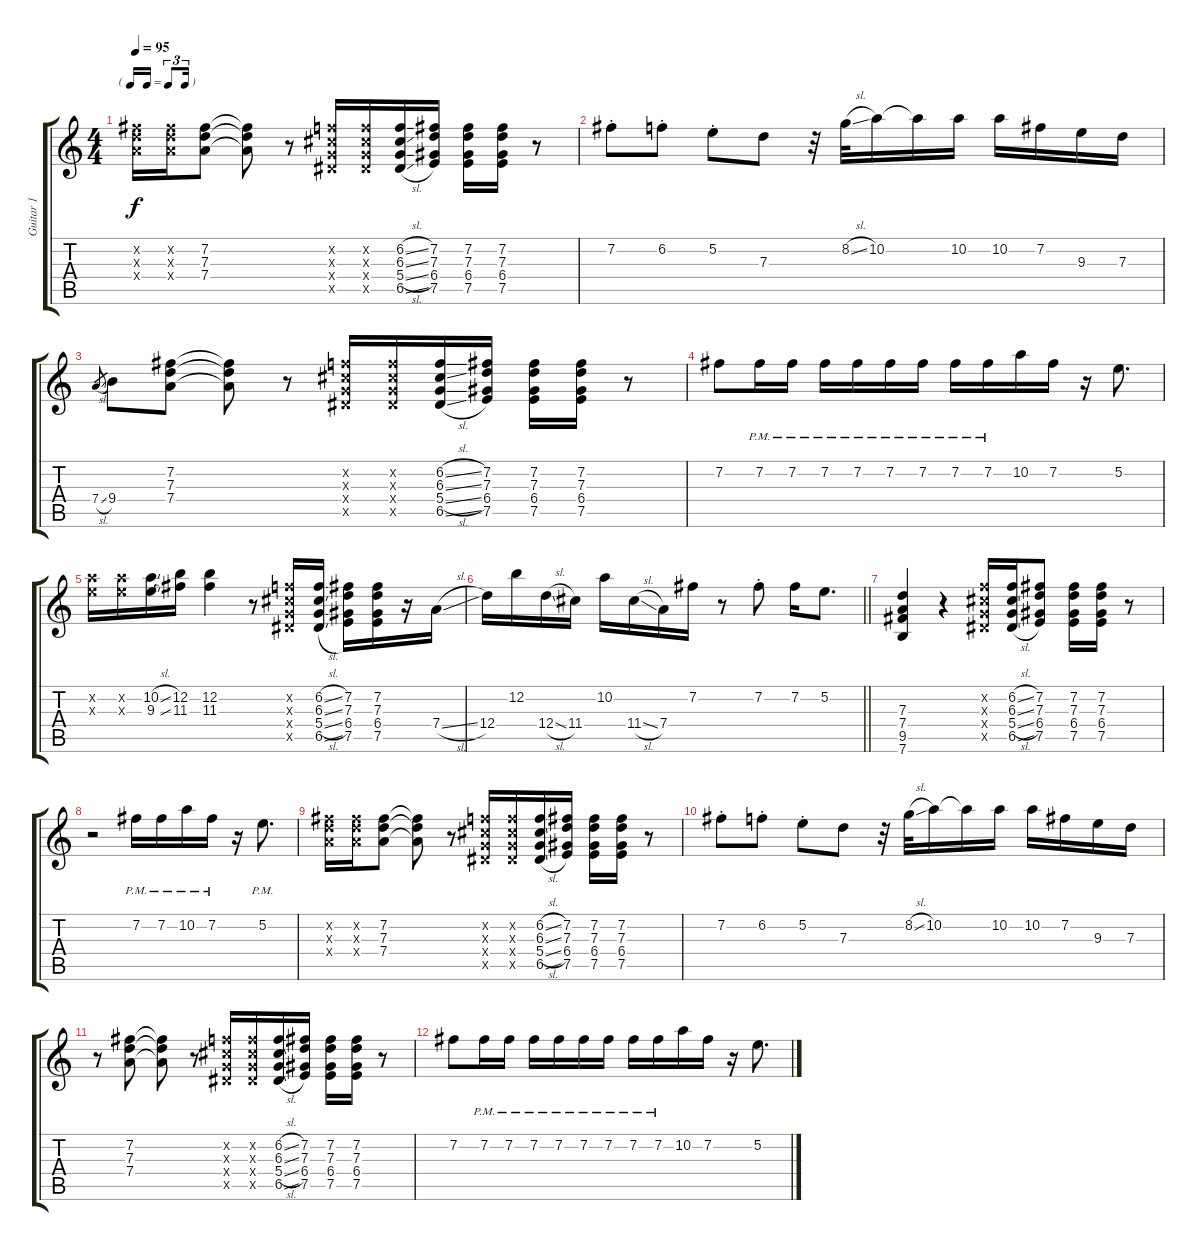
\track ("Guitar 1" "Guitar 1") {instrument electricguitarjazz}
\staff {score tabs}
\tuning (E4 B3 G3 D3 A2 E2) {hide}
\ts (4 4)
\tf triplet16th
\tempo 95
\clef g2
\ks c
(7.2{x} 7.3{x} 7.4{x}).16{dy f} (7.2{x} 7.3{x} 7.4{x}).16 (7.2 7.3 7.4).8 (7.2{t} 7.3{t} 7.4{t}).8 r.8 (6.2{x} 6.3{x} 5.4{x} 6.5{x}).16 (6.2{x} 6.3{x} 5.4{x} 6.5{x}).16 (6.2{sl} 6.3{sl} 5.4{sl} 6.5{sl}).16 (7.2 7.3 6.4 7.5).16 (7.2 7.3 6.4 7.5).16 (7.2 7.3 6.4 7.5).16 r.8 |
7.2{st}.8 6.2{st}.8 5.2{st}.8 7.3.8 r.32 8.2{sl}.32 10.2.16 10.2{t}.16 10.2.16 10.2.16 7.2.16 9.3.16 7.3.16 |
7.4{sl}.8{gr} 9.4.8 (7.2 7.3 7.4).8 (7.2{t} 7.3{t} 7.4{t}).8 r.8 (6.2{x} 6.3{x} 5.4{x} 6.5{x}).16 (6.2{x} 6.3{x} 5.4{x} 6.5{x}).16 (6.2{sl} 6.3{sl} 5.4{sl} 6.5{sl}).16 (7.2 7.3 6.4 7.5).16 (7.2 7.3 6.4 7.5).16 (7.2 7.3 6.4 7.5).16 r.8 |
7.2.8 7.2{pm}.16 7.2{pm}.16 7.2{pm}.16 7.2{pm}.16 7.2{pm}.16 7.2{pm}.16 7.2{pm}.16 7.2{pm}.16 10.2.16 7.2.16 r.16 5.2.8{d} |
(10.2{x} 9.3{x}).16 (10.2{x} 9.3{x}).16 (10.2{sl} 9.3{sl}).16 (12.2 11.3).16 (12.2 11.3).4 r.8 (6.2{x} 6.3{x} 5.4{x} 6.5{x}).16 (6.2{sl} 6.3{sl} 5.4{sl} 6.5{sl}).16 (7.2 7.3 6.4 7.5).16 (7.2 7.3 6.4 7.5).16 r.16 7.4{sl}.16 |
\barLineRight lightlight
12.4.16 12.2.16 12.4{sl}.16 11.4.16 10.2.16 11.4{sl}.16 7.4.16 7.2.16 r.8 7.2{st}.8 7.2.16 5.2.8{d} |
(7.3 7.4 9.5 7.6).4 r.4 (6.2{x} 6.3{x} 5.4{x} 6.5{x}).16 (6.2{sl} 6.3{sl} 5.4{sl} 6.5{sl}).16 (7.2 7.3 6.4 7.5).8 (7.2 7.3 6.4 7.5).16 (7.2 7.3 6.4 7.5).16 r.8 |
r.2 7.2{pm}.16 7.2{pm}.16 10.2{pm}.16 7.2{pm}.16 r.16 5.2{pm}.8{d} |
(7.2{x} 7.3{x} 7.4{x}).16 (7.2{x} 7.3{x} 7.4{x}).16 (7.2 7.3 7.4).8 (7.2{t} 7.3{t} 7.4{t}).8 r.8 (6.2{x} 6.3{x} 5.4{x} 6.5{x}).16 (6.2{x} 6.3{x} 5.4{x} 6.5{x}).16 (6.2{sl} 6.3{sl} 5.4{sl} 6.5{sl}).16 (7.2 7.3 6.4 7.5).16 (7.2 7.3 6.4 7.5).16 (7.2 7.3 6.4 7.5).16 r.8 |
7.2{st}.8 6.2{st}.8 5.2{st}.8 7.3.8 r.32 8.2{sl}.32 10.2.16 10.2{t}.16 10.2.16 10.2.16 7.2.16 9.3.16 7.3.16 |
r.8 (7.2 7.3 7.4).8 (7.2{t} 7.3{t} 7.4{t}).8 r.8 (6.2{x} 6.3{x} 5.4{x} 6.5{x}).16 (6.2{x} 6.3{x} 5.4{x} 6.5{x}).16 (6.2{sl} 6.3{sl} 5.4{sl} 6.5{sl}).16 (7.2 7.3 6.4 7.5).16 (7.2 7.3 6.4 7.5).16 (7.2 7.3 6.4 7.5).16 r.8 |
7.2.8 7.2{pm}.16 7.2{pm}.16 7.2{pm}.16 7.2{pm}.16 7.2{pm}.16 7.2{pm}.16 7.2{pm}.16 7.2{pm}.16 10.2.16 7.2.16 r.16 5.2.8{d}
